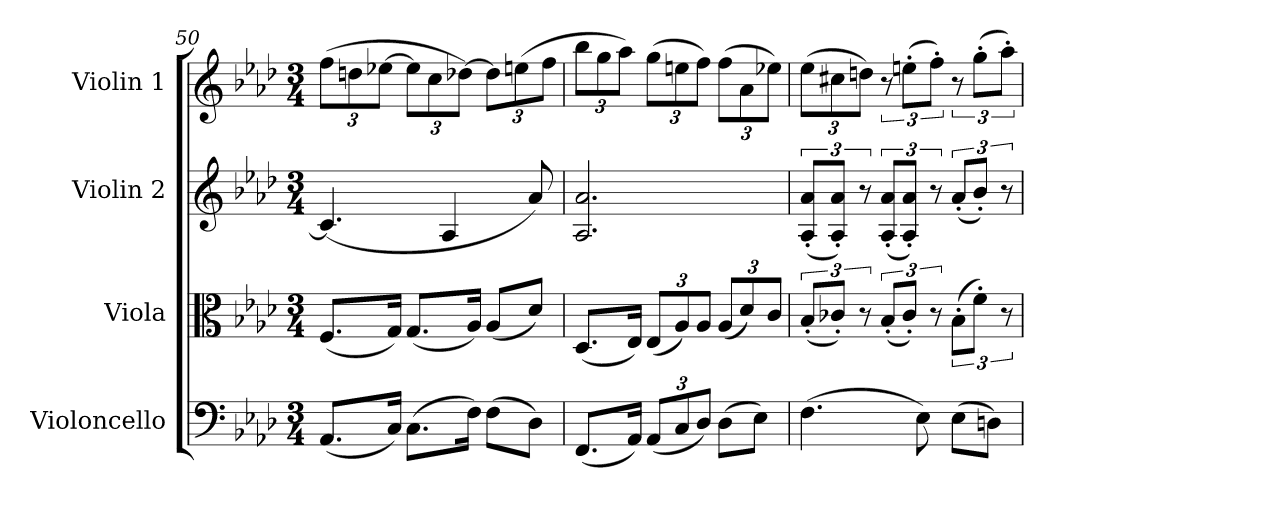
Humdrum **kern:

**kern	**kern	**kern	**kern
*part4	*part3	*part2	*part1
*staff4	*staff3	*staff2	*staff1
*I"Violoncello	*I"Viola	*I"Violin 2	*I"Violin 1
*I'Vc	*I'Vla	*I'Vln	*I'Vln
*clefF4	*clefC3	*clefG2	*clefG2
*k[b-e-a-d-]	*k[b-e-a-d-]	*k[b-e-a-d-]	*k[b-e-a-d-]
*M3/4	*M3/4	*M3/4	*M3/4
*	*	*	*Xbrackettup
=50	=50	=50	=50
(8.AA-/L	(8.F/L	(4.c/]	(12ff\L
.	.	.	12ddn\
.	.	.	[12ee-X\J
16C/Jk)	16G/Jk)	.	.
(8.C\L	(8.G/L	.	12ee-\L]
.	.	.	12cc\
.	.	4A-/	.
.	.	.	[12dd-X\J)
16F\Jk)	16A-/Jk)	.	.
(8F\L	(8A-/L	.	12dd-\L]
.	.	.	(12een\
8D-\J)	8d-/J)	8a-/)	.
.	.	.	12ff\J
=51	=51	=51	=51
(8.FF/L	(8.D-/L	2.A-/ 2.a-/	12bb-\L
.	.	.	12gg\
.	.	.	12aa-\J)
16AA-/Jk)	16E-/Jk)	.	.
*	*Xbrackettup	*	*
(12AA-/L	(12E-/L	.	(12gg\L
12C/	12A-/)	.	12een\
12D-/J)	12A-/J	.	12ff\J)
(8D-\L	(12A-/L	.	(12ff\L
.	12d-/)	.	12a-\
8E-\J)	.	.	.
.	12c/J	.	12ee-X\J)
=52	=52	=52	=52
*	*brackettup	*	*
(4.F\	(12B-'/L	(12A-/' 12a-/'L	(12ee-\L
.	12c-X'/J)	12A-/' 12a-/'J)	12cc#X\
.	12r	12r	12ddn\J)
*	*	*	*brackettup
.	(12B-'/L	(12A-/' 12a-/'L	12r
.	12c-'/J)	12A-/' 12a-/'J)	(12een'\L
8E-\)	.	.	.
.	12r	12r	12ff'\J)
(8E-\L	(12B-'\L	(12a-'/L	12r
.	12f'\J)	12b-'/J)	(12gg'\L
8Dn\J)	.	.	.
.	12r	12r	12aa-'\J)
=	=	=	=
*-	*-	*-	*-
